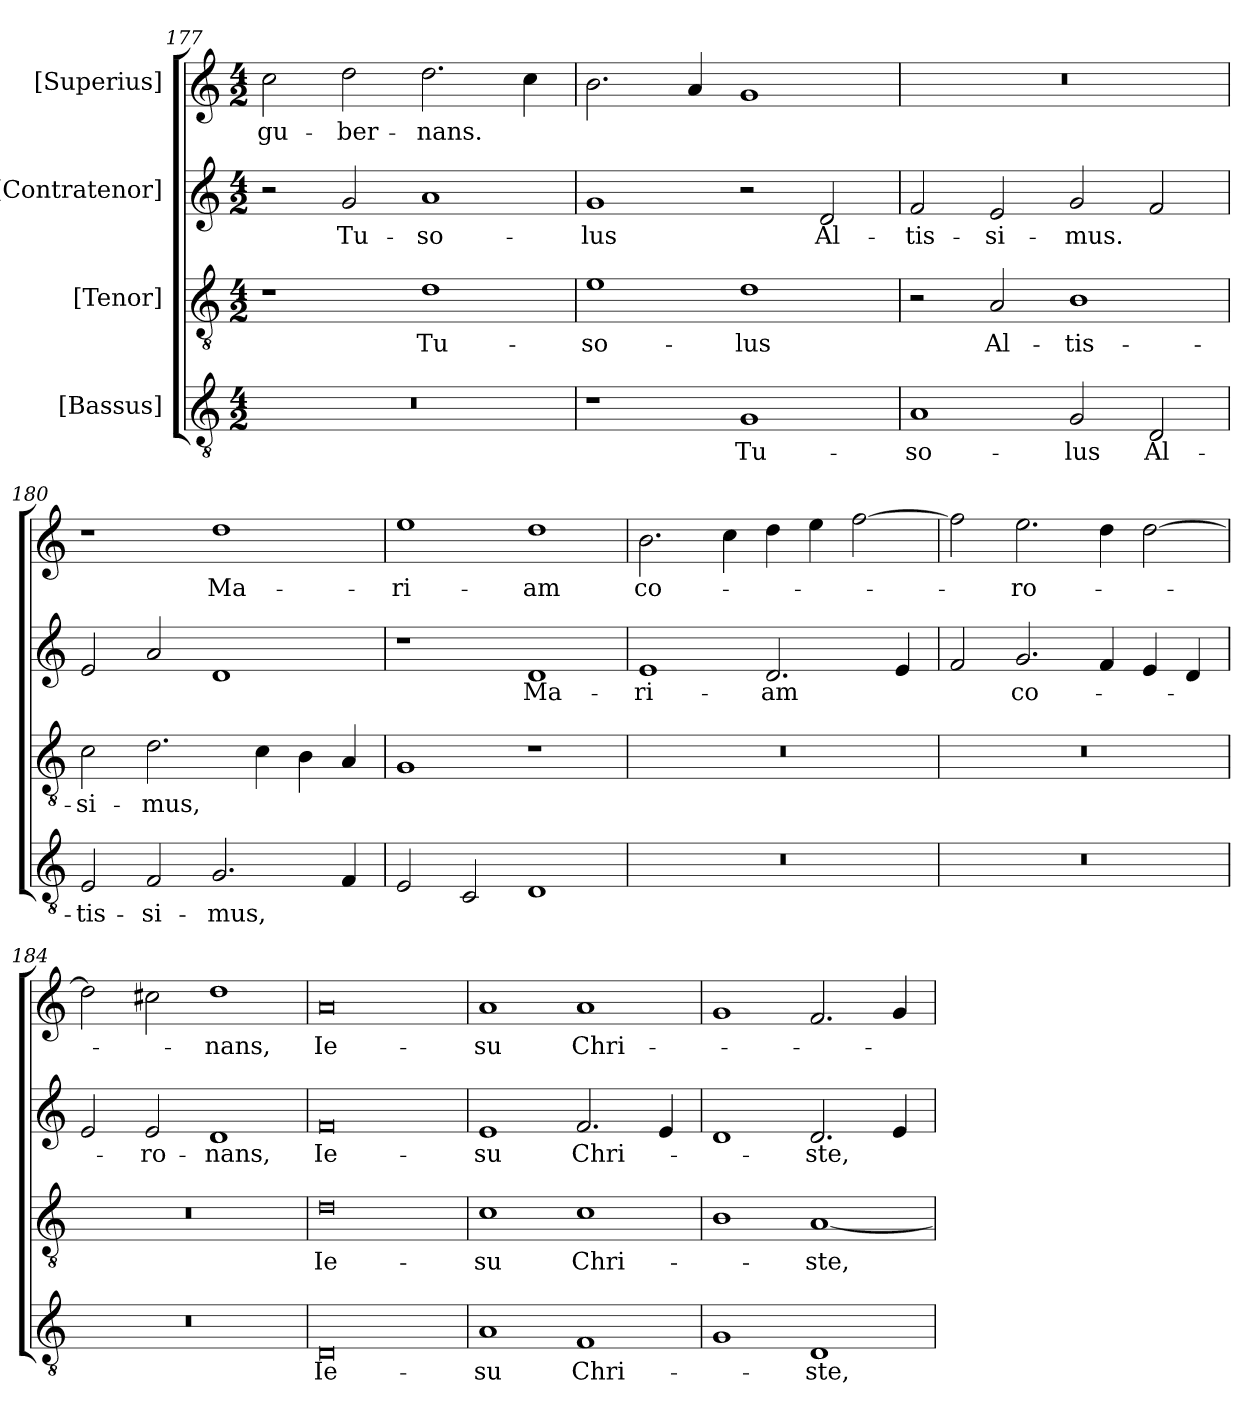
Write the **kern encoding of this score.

**kern	**text	**kern	**text	**kern	**text	**kern	**text
*part4	*part4	*part3	*part3	*part2	*part2	*part1	*part1
*staff4	*staff4	*staff3	*staff3	*staff2	*staff2	*staff1	*staff1
*I"[Bassus]	*	*I"[Tenor]	*	*I"[Contratenor]	*	*I"[Superius]	*
*clefGv2	*	*clefGv2	*	*clefG2	*	*clefG2	*
*k[]	*	*k[]	*	*k[]	*	*k[]	*
*M4/2	*	*M4/2	*	*M4/2	*	*M4/2	*
=177	=177	=177	=177	=177	=177	=177	=177
0r	.	1r	.	2r	.	2cc\	gu-
.	.	.	.	2g/	Tu-	2dd\	-ber-
.	.	1d\	Tu-	1a/	so-	2.dd\	-nans.
.	.	.	.	.	.	4cc\	.
=178	=178	=178	=178	=178	=178	=178	=178
1r	.	1e\	so-	1g/	-lus	2.b\	.
.	.	.	.	.	.	4a/	.
1G/	Tu-	1d\	-lus	2r	.	1g/	.
.	.	.	.	2d/	Al-	.	.
=179	=179	=179	=179	=179	=179	=179	=179
1A/	so-	2r	.	2f/	-tis-	0r	.
.	.	2A/	Al-	2e/	-si-	.	.
2G/	-lus	1B\	-tis-	2g/	-mus.	.	.
2D/	Al-	.	.	2f/	.	.	.
=180	=180	=180	=180	=180	=180	=180	=180
2E/	-tis-	2c\	-si-	2e/	.	1r	.
2F/	-si-	2.d\	-mus,	2a/	.	.	.
2.G/	-mus,	.	.	1d/	.	1dd\	Ma-
.	.	4c\	.	.	.	.	.
.	.	4B\	.	.	.	.	.
4F/	.	4A/	.	.	.	.	.
=181	=181	=181	=181	=181	=181	=181	=181
2E/	.	1G/	.	1r	.	1ee\	-ri-
2C/	.	.	.	.	.	.	.
1D/	.	1r	.	1d/	Ma-	1dd\	-am
=182	=182	=182	=182	=182	=182	=182	=182
0r	.	0r	.	1e/	-ri-	2.b\	co-
.	.	.	.	.	.	4cc\	.
.	.	.	.	2.d/	-am	4dd\	.
.	.	.	.	.	.	4ee\	.
.	.	.	.	.	.	[2ff\	.
.	.	.	.	4e/	.	.	.
=183	=183	=183	=183	=183	=183	=183	=183
0r	.	0r	.	2f/	.	2ff\]	.
.	.	.	.	2.g/	co-	2.ee\	-ro-
.	.	.	.	4f/	.	4dd\	.
.	.	.	.	4e/	.	[2dd\	.
.	.	.	.	4d/	.	.	.
=184	=184	=184	=184	=184	=184	=184	=184
0r	.	0r	.	2e/	.	2dd\]	.
.	.	.	.	2e/	-ro-	2cc#X\	.
.	.	.	.	1d/	-nans,	1dd\	-nans,
=185	=185	=185	=185	=185	=185	=185	=185
0D/	Ie-	0d\	Ie-	0f/	Ie-	0a/	Ie-
=186	=186	=186	=186	=186	=186	=186	=186
1A/	-su	1c\	-su	1e/	-su	1a/	-su
1F/	Chri-	1c\	Chri-	2.f/	Chri-	1a/	Chri-
.	.	.	.	4e/	.	.	.
=187	=187	=187	=187	=187	=187	=187	=187
1G/	.	1B\	.	1d/	.	1g/	.
1D/	-ste,	[1A/	-ste,	2.d/	-ste,	2.f/	.
.	.	.	.	4e/	.	4g/	.
=	=	=	=	=	=	=	=
*-	*-	*-	*-	*-	*-	*-	*-
